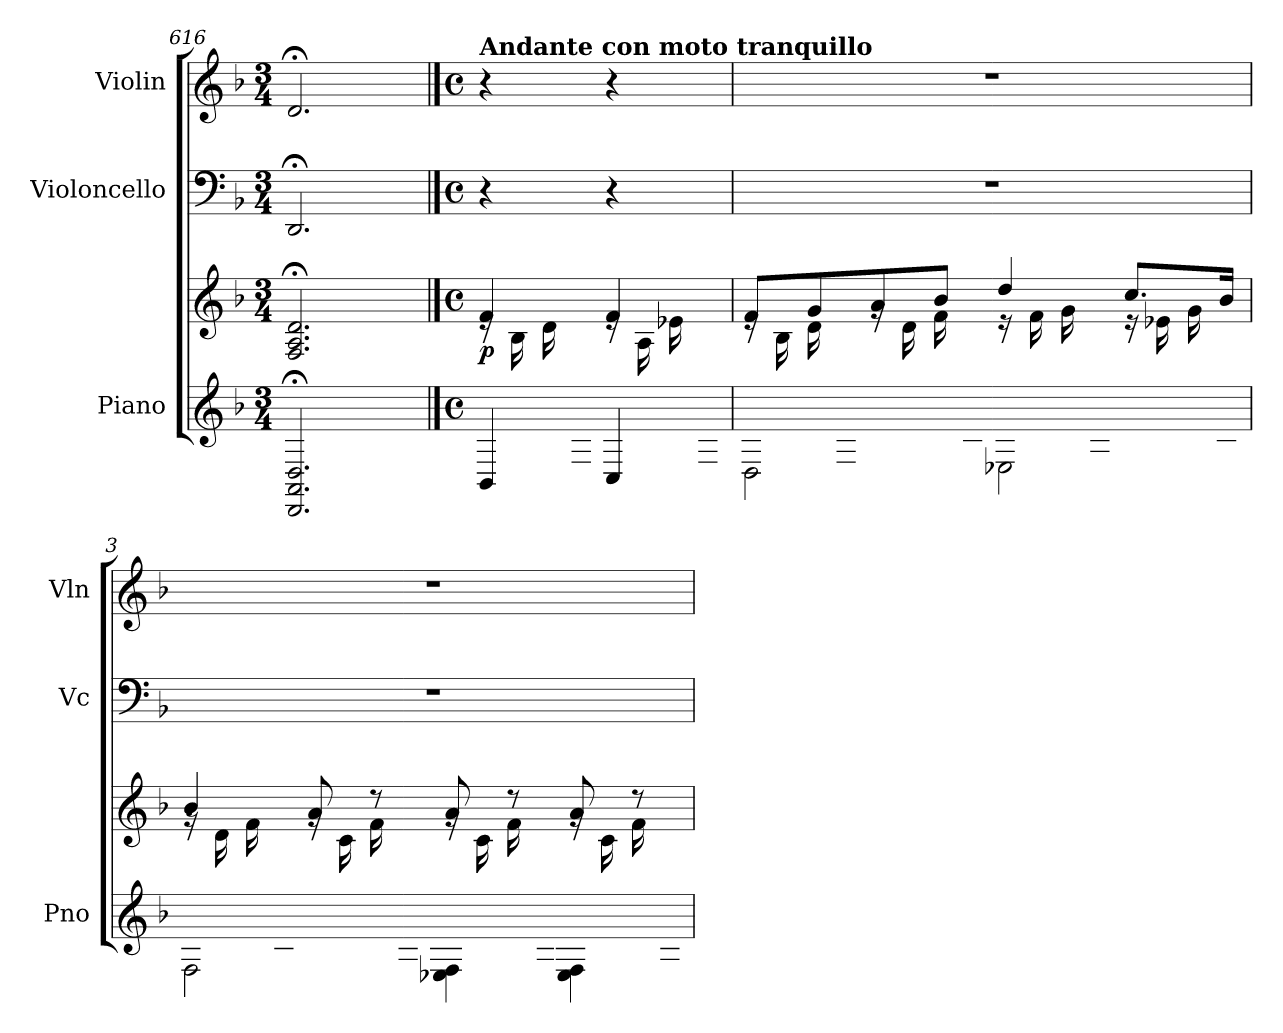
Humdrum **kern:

**kern	**kern	**dynam	**kern	**kern
*part3	*part3	*part3	*part2	*part1
*staff4	*staff3	*staff3/4	*staff2	*staff1
*I"Piano	*	*	*I"Violoncello	*I"Violin
*I'Pno	*	*	*I'Vc	*I'Vln
*clefG2	*clefG2	*	*clefF4	*clefG2
*k[b-]	*k[b-]	*	*k[b-]	*k[b-]
*M3/4	*M3/4	*	*M3/4	*M3/4
=616	=616	=616	=616	=616
2.DD/;< 2.AA/;< 2.D/;<	2.F/;< 2.A/;< 2.d/;<	.	2.DD;</	2.d;</
!!LO:PB:g=z
==1	==1	==1	==1	==1
*M4/4	*M4/4	*	*M4/4	*M4/4
*met(c)	*met(c)	*	*met(c)	*met(c)
*	*	*	*	*MM72
*^	*^	*	*	*
!	!	!	!	!	!	!LO:TX:a:B:t=Andante con moto tranquillo
!	!	!	!	!LO:DY:b	!	!
8.ryy	4BB-/	4f/	16re	p	4r	4r
.	.	.	16B-\LL	.	.	.
.	.	.	16d\	.	.	.
16F/JJ	.	.	16ryy	.	.	.
8.ryy	4C/	4f/	16re	.	4r	4r
.	.	.	16A\LL	.	.	.
.	.	.	16e-X\	.	.	.
16F/JJ	.	.	16ryy	.	.	.
=2	=2	=2	=2	=2	=2	=2
8.ryy	2D\	8f/L	16re	.	1r	1r
.	.	.	16B-\LL	.	.	.
.	.	8g/	16d\	.	.	.
16F/JJ	.	.	16ryy	.	.	.
8.ryy	.	8a/	16rg	.	.	.
.	.	.	16d\LL	.	.	.
.	.	8b-/J	16f\	.	.	.
16B-/JJ	.	.	16ryy	.	.	.
8.ryy	2E-X\	4dd/	16r	.	.	.
.	.	.	16f\LL	.	.	.
.	.	.	16g\	.	.	.
16G/JJ	.	.	16ryy	.	.	.
8.ryy	.	8.cc/L	16r	.	.	.
.	.	.	16e-X\LL	.	.	.
.	.	.	16g\	.	.	.
16c/JJ	.	16b-/Jk	16ryy	.	.	.
!!LO:LB:g=z
=3	=3	=3	=3	=3	=3	=3
8.ryy	2F\	4b-/	16rg	.	1r	1r
.	.	.	16d\LL	.	.	.
.	.	.	16f\	.	.	.
16B-/JJ	.	.	16ryy	.	.	.
8.ryy	.	8a/	16rg	.	.	.
.	.	.	16c\LL	.	.	.
.	.	8r	16f\	.	.	.
16A/JJ	.	.	16ryy	.	.	.
8.ryy	4E-X\ 4F\	8a/	16rg	.	.	.
.	.	.	16c\LL	.	.	.
.	.	8r	16f\	.	.	.
16A/JJ	.	.	16ryy	.	.	.
8.ryy	4E-\ 4F\	8a/	16rg	.	.	.
.	.	.	16c\LL	.	.	.
.	.	8r	16f\	.	.	.
16A/JJ	.	.	16ryy	.	.	.
*v	*v	*	*	*	*	*
*	*v	*v	*	*	*
=	=	=	=	=
*-	*-	*-	*-	*-
